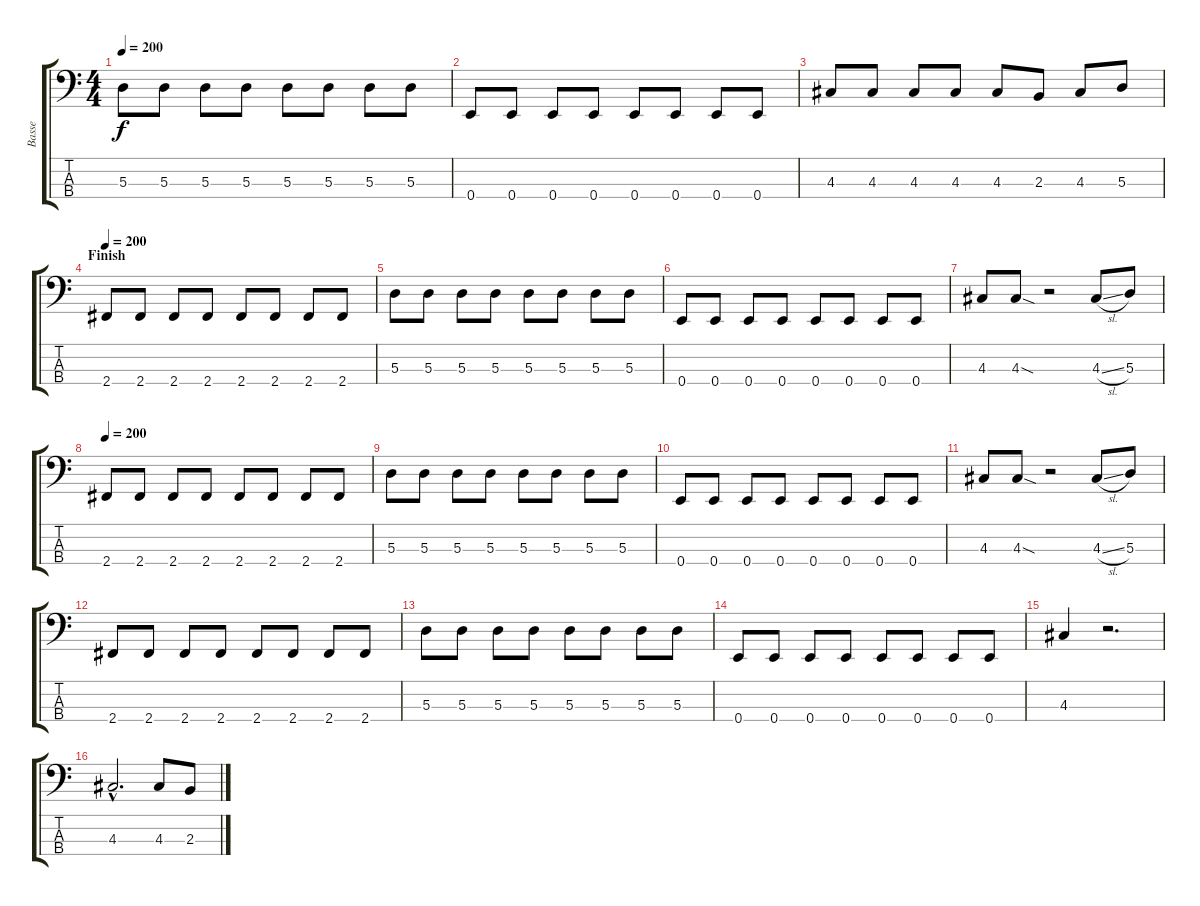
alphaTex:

\track ("Basse" "Basse") {instrument electricbassfinger}
\staff {score tabs}
\tuning (G2 D2 A1 E1) {hide}
\ts (4 4)
\tempo 200
\clef f4
\ks c
5.3.8{dy f} 5.3.8 5.3.8 5.3.8 5.3.8 5.3.8 5.3.8 5.3.8 |
0.4.8 0.4.8 0.4.8 0.4.8 0.4.8 0.4.8 0.4.8 0.4.8 |
4.3.8 4.3.8 4.3.8 4.3.8 4.3.8 2.3.8 4.3.8 5.3.8 |
\section ("" "Finish")
\tempo 200
2.4.8 2.4.8 2.4.8 2.4.8 2.4.8 2.4.8 2.4.8 2.4.8 |
5.3.8 5.3.8 5.3.8 5.3.8 5.3.8 5.3.8 5.3.8 5.3.8 |
0.4.8 0.4.8 0.4.8 0.4.8 0.4.8 0.4.8 0.4.8 0.4.8 |
4.3.8 4.3{sod}.8 r.2 4.3{sl}.8 5.3.8 |
\tempo 200
2.4.8 2.4.8 2.4.8 2.4.8 2.4.8 2.4.8 2.4.8 2.4.8 |
5.3.8 5.3.8 5.3.8 5.3.8 5.3.8 5.3.8 5.3.8 5.3.8 |
0.4.8 0.4.8 0.4.8 0.4.8 0.4.8 0.4.8 0.4.8 0.4.8 |
4.3.8 4.3{sod}.8 r.2 4.3{sl}.8 5.3.8 |
2.4.8 2.4.8 2.4.8 2.4.8 2.4.8 2.4.8 2.4.8 2.4.8 |
5.3.8 5.3.8 5.3.8 5.3.8 5.3.8 5.3.8 5.3.8 5.3.8 |
0.4.8 0.4.8 0.4.8 0.4.8 0.4.8 0.4.8 0.4.8 0.4.8 |
4.3.4 r.2{d} |
4.3{hac}.2{d} 4.3.8 2.3.8
